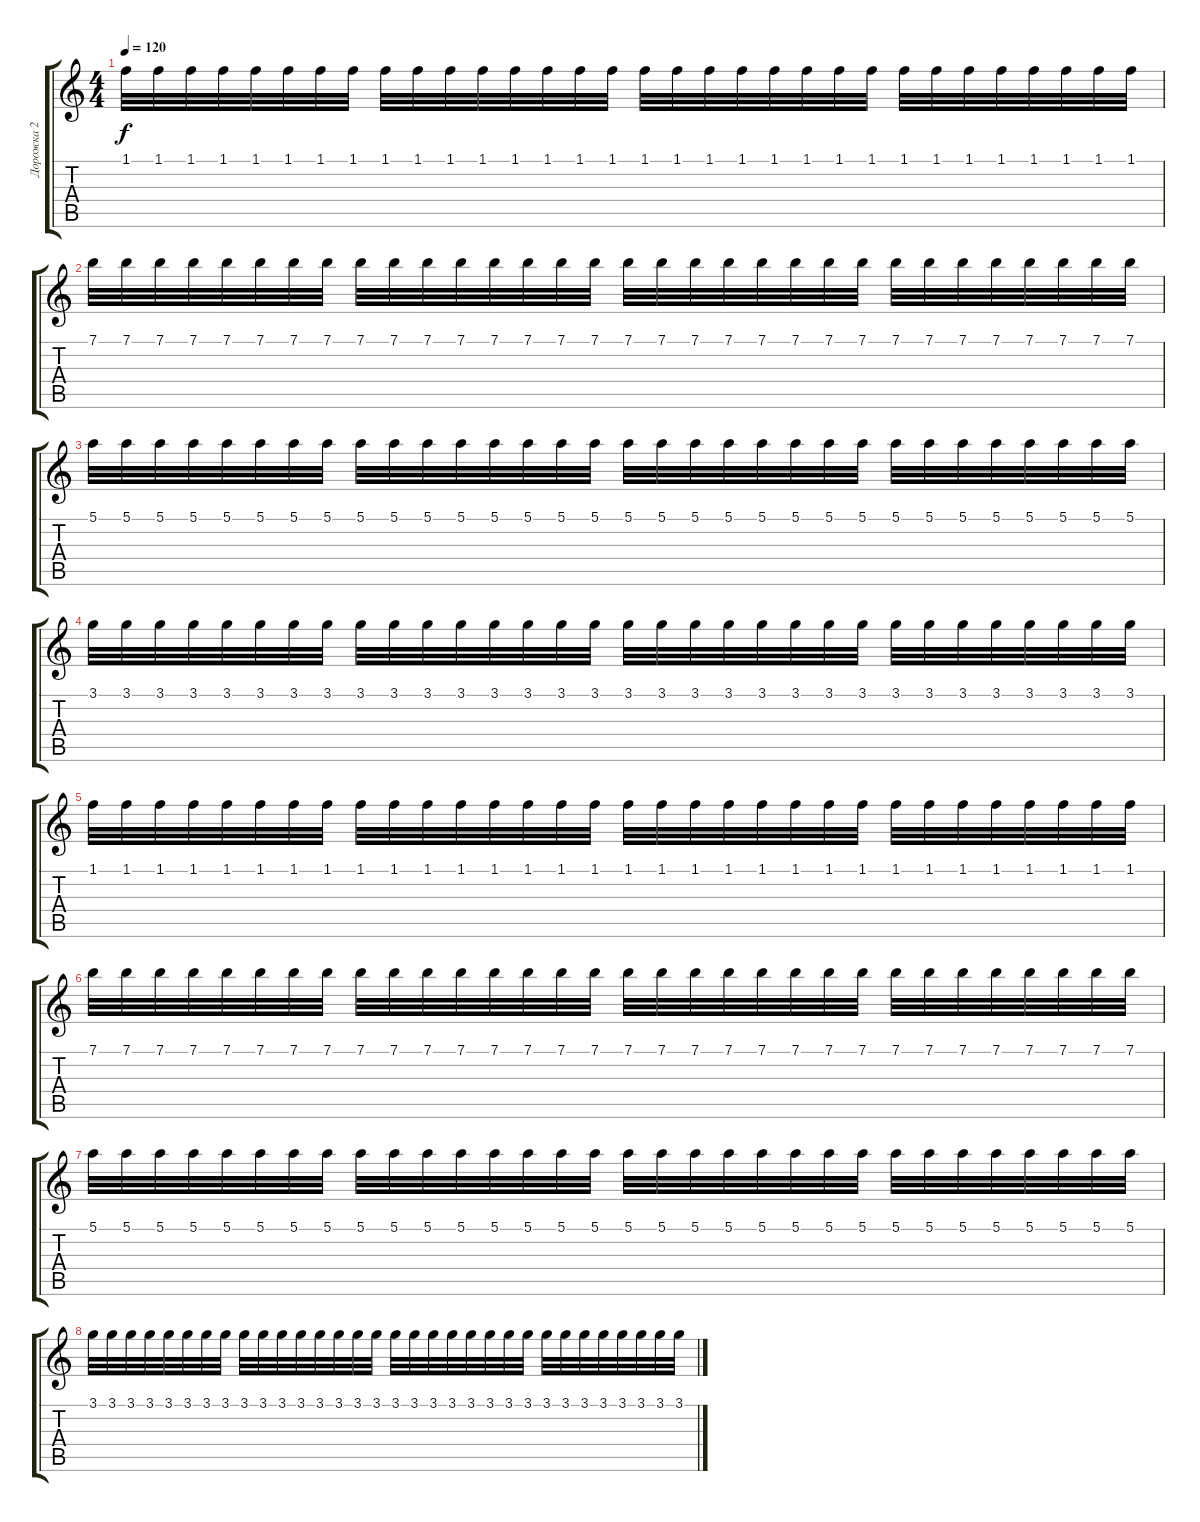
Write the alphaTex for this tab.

\track ("Дорожка 2" "Дорожка 2") {instrument acousticguitarsteel}
\staff {score tabs}
\tuning (E4 B3 G3 D3 A2 E2) {hide}
\ts (4 4)
\tempo 120
\clef g2
\ks c
1.1.32{dy f} 1.1.32 1.1.32 1.1.32 1.1.32 1.1.32 1.1.32 1.1.32 1.1.32 1.1.32 1.1.32 1.1.32 1.1.32 1.1.32 1.1.32 1.1.32 1.1.32 1.1.32 1.1.32 1.1.32 1.1.32 1.1.32 1.1.32 1.1.32 1.1.32 1.1.32 1.1.32 1.1.32 1.1.32 1.1.32 1.1.32 1.1.32 |
7.1.32 7.1.32 7.1.32 7.1.32 7.1.32 7.1.32 7.1.32 7.1.32 7.1.32 7.1.32 7.1.32 7.1.32 7.1.32 7.1.32 7.1.32 7.1.32 7.1.32 7.1.32 7.1.32 7.1.32 7.1.32 7.1.32 7.1.32 7.1.32 7.1.32 7.1.32 7.1.32 7.1.32 7.1.32 7.1.32 7.1.32 7.1.32 |
5.1.32 5.1.32 5.1.32 5.1.32 5.1.32 5.1.32 5.1.32 5.1.32 5.1.32 5.1.32 5.1.32 5.1.32 5.1.32 5.1.32 5.1.32 5.1.32 5.1.32 5.1.32 5.1.32 5.1.32 5.1.32 5.1.32 5.1.32 5.1.32 5.1.32 5.1.32 5.1.32 5.1.32 5.1.32 5.1.32 5.1.32 5.1.32 |
3.1.32 3.1.32 3.1.32 3.1.32 3.1.32 3.1.32 3.1.32 3.1.32 3.1.32 3.1.32 3.1.32 3.1.32 3.1.32 3.1.32 3.1.32 3.1.32 3.1.32 3.1.32 3.1.32 3.1.32 3.1.32 3.1.32 3.1.32 3.1.32 3.1.32 3.1.32 3.1.32 3.1.32 3.1.32 3.1.32 3.1.32 3.1.32 |
1.1.32 1.1.32 1.1.32 1.1.32 1.1.32 1.1.32 1.1.32 1.1.32 1.1.32 1.1.32 1.1.32 1.1.32 1.1.32 1.1.32 1.1.32 1.1.32 1.1.32 1.1.32 1.1.32 1.1.32 1.1.32 1.1.32 1.1.32 1.1.32 1.1.32 1.1.32 1.1.32 1.1.32 1.1.32 1.1.32 1.1.32 1.1.32 |
7.1.32 7.1.32 7.1.32 7.1.32 7.1.32 7.1.32 7.1.32 7.1.32 7.1.32 7.1.32 7.1.32 7.1.32 7.1.32 7.1.32 7.1.32 7.1.32 7.1.32 7.1.32 7.1.32 7.1.32 7.1.32 7.1.32 7.1.32 7.1.32 7.1.32 7.1.32 7.1.32 7.1.32 7.1.32 7.1.32 7.1.32 7.1.32 |
5.1.32 5.1.32 5.1.32 5.1.32 5.1.32 5.1.32 5.1.32 5.1.32 5.1.32 5.1.32 5.1.32 5.1.32 5.1.32 5.1.32 5.1.32 5.1.32 5.1.32 5.1.32 5.1.32 5.1.32 5.1.32 5.1.32 5.1.32 5.1.32 5.1.32 5.1.32 5.1.32 5.1.32 5.1.32 5.1.32 5.1.32 5.1.32 |
3.1.32 3.1.32 3.1.32 3.1.32 3.1.32 3.1.32 3.1.32 3.1.32 3.1.32 3.1.32 3.1.32 3.1.32 3.1.32 3.1.32 3.1.32 3.1.32 3.1.32 3.1.32 3.1.32 3.1.32 3.1.32 3.1.32 3.1.32 3.1.32 3.1.32 3.1.32 3.1.32 3.1.32 3.1.32 3.1.32 3.1.32 3.1.32
